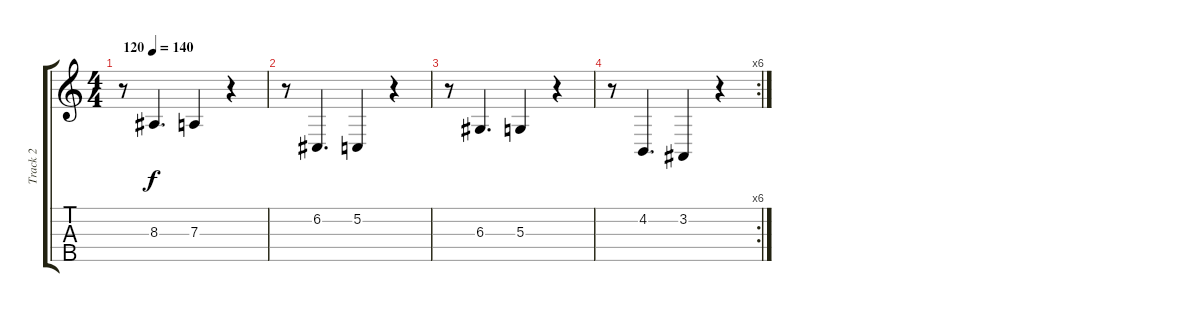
\track ("Track 2" "Track 2") {instrument electricbassfinger}
\staff {score tabs}
\tuning (C1 G1 D2 A2 E3) {hide}
\ts (4 4)
\tempo (140 "120")
\clef g2
\ks c
r.8{dy f instrument electricbassfinger} 8.3.4{d} 7.3.4 r.4 |
r.8 6.2.4{d} 5.2.4 r.4 |
r.8 6.3.4{d} 5.3.4 r.4 |
\rc 6
r.8 4.2.4{d} 3.2.4 r.4
